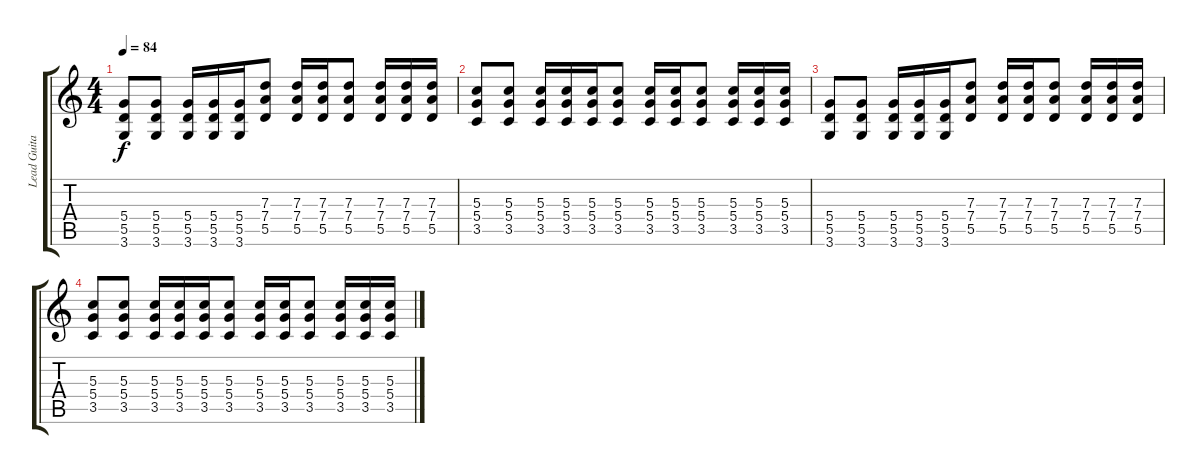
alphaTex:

\track ("Lead Guitar" "Lead Guita") {instrument electricguitarjazz}
\staff {score tabs}
\tuning (E4 B3 G3 D3 A2 E2) {hide}
\ts (4 4)
\tempo 84
\clef g2
\ks c
(5.4 5.5 3.6).8{dy f} (5.4 5.5 3.6).8 (5.4 5.5 3.6).16 (5.4 5.5 3.6).16 (5.4 5.5 3.6).16 (7.3 7.4 5.5).8 (7.3 7.4 5.5).16 (7.3 7.4 5.5).16 (7.3 7.4 5.5).8 (7.3 7.4 5.5).16 (7.3 7.4 5.5).16 (7.3 7.4 5.5).16 |
(5.3 5.4 3.5).8 (5.3 5.4 3.5).8 (5.3 5.4 3.5).16 (5.3 5.4 3.5).16 (5.3 5.4 3.5).16 (5.3 5.4 3.5).8 (5.3 5.4 3.5).16 (5.3 5.4 3.5).16 (5.3 5.4 3.5).8 (5.3 5.4 3.5).16 (5.3 5.4 3.5).16 (5.3 5.4 3.5).16 |
(5.4 5.5 3.6).8 (5.4 5.5 3.6).8 (5.4 5.5 3.6).16 (5.4 5.5 3.6).16 (5.4 5.5 3.6).16 (7.3 7.4 5.5).8 (7.3 7.4 5.5).16 (7.3 7.4 5.5).16 (7.3 7.4 5.5).8 (7.3 7.4 5.5).16 (7.3 7.4 5.5).16 (7.3 7.4 5.5).16 |
(5.3 5.4 3.5).8 (5.3 5.4 3.5).8 (5.3 5.4 3.5).16 (5.3 5.4 3.5).16 (5.3 5.4 3.5).16 (5.3 5.4 3.5).8 (5.3 5.4 3.5).16 (5.3 5.4 3.5).16 (5.3 5.4 3.5).8 (5.3 5.4 3.5).16 (5.3 5.4 3.5).16 (5.3 5.4 3.5).16
